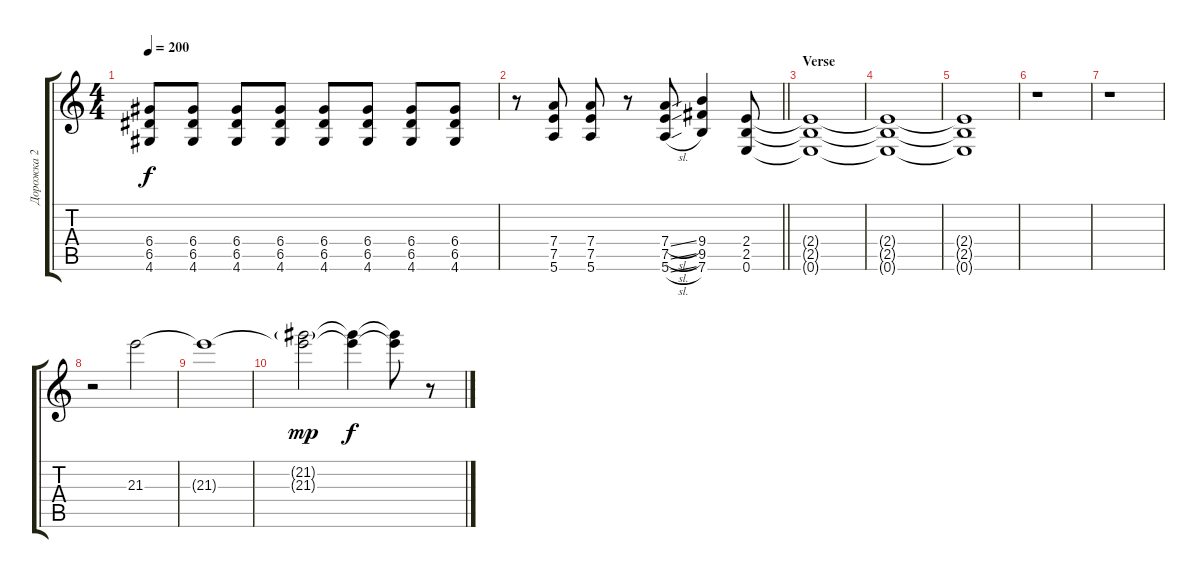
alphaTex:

\track ("Дорожка 2" "Дорожка 2") {instrument distortionguitar}
\staff {score tabs}
\tuning (E4 B3 G3 D3 A2 E2) {hide}
\ts (4 4)
\tempo 200
\clef g2
\ks c
(6.4 6.5 4.6).8{dy f} (6.4 6.5 4.6).8 (6.4 6.5 4.6).8 (6.4 6.5 4.6).8 (6.4 6.5 4.6).8 (6.4 6.5 4.6).8 (6.4 6.5 4.6).8 (6.4 6.5 4.6).8 |
\barLineRight lightlight
r.8 (7.4 7.5 5.6).8 (7.4 7.5 5.6).8 r.8 (7.4{sl} 7.5{sl} 5.6{sl}).8 (9.4 9.5 7.6).4 (2.4 2.5 0.6).8 |
\section ("" "Verse")
(2.4{t} 2.5{t} 0.6{t}).1 |
(2.4{t} 2.5{t} 0.6{t}).1{volume 0} |
(2.4{t} 2.5{t} 0.6{t}).1 |
r.1 |
r.1 |
r.2{volume 0} 21.3.2{volume 10 instrument lead2sawtooth} |
21.3{t}.1 |
(21.2{g} 21.3{t}).2{dy mp} (21.2{t} 21.3{t}).4{dy f} (21.2{t} 21.3{t}).8{instrument distortionguitar} r.8
